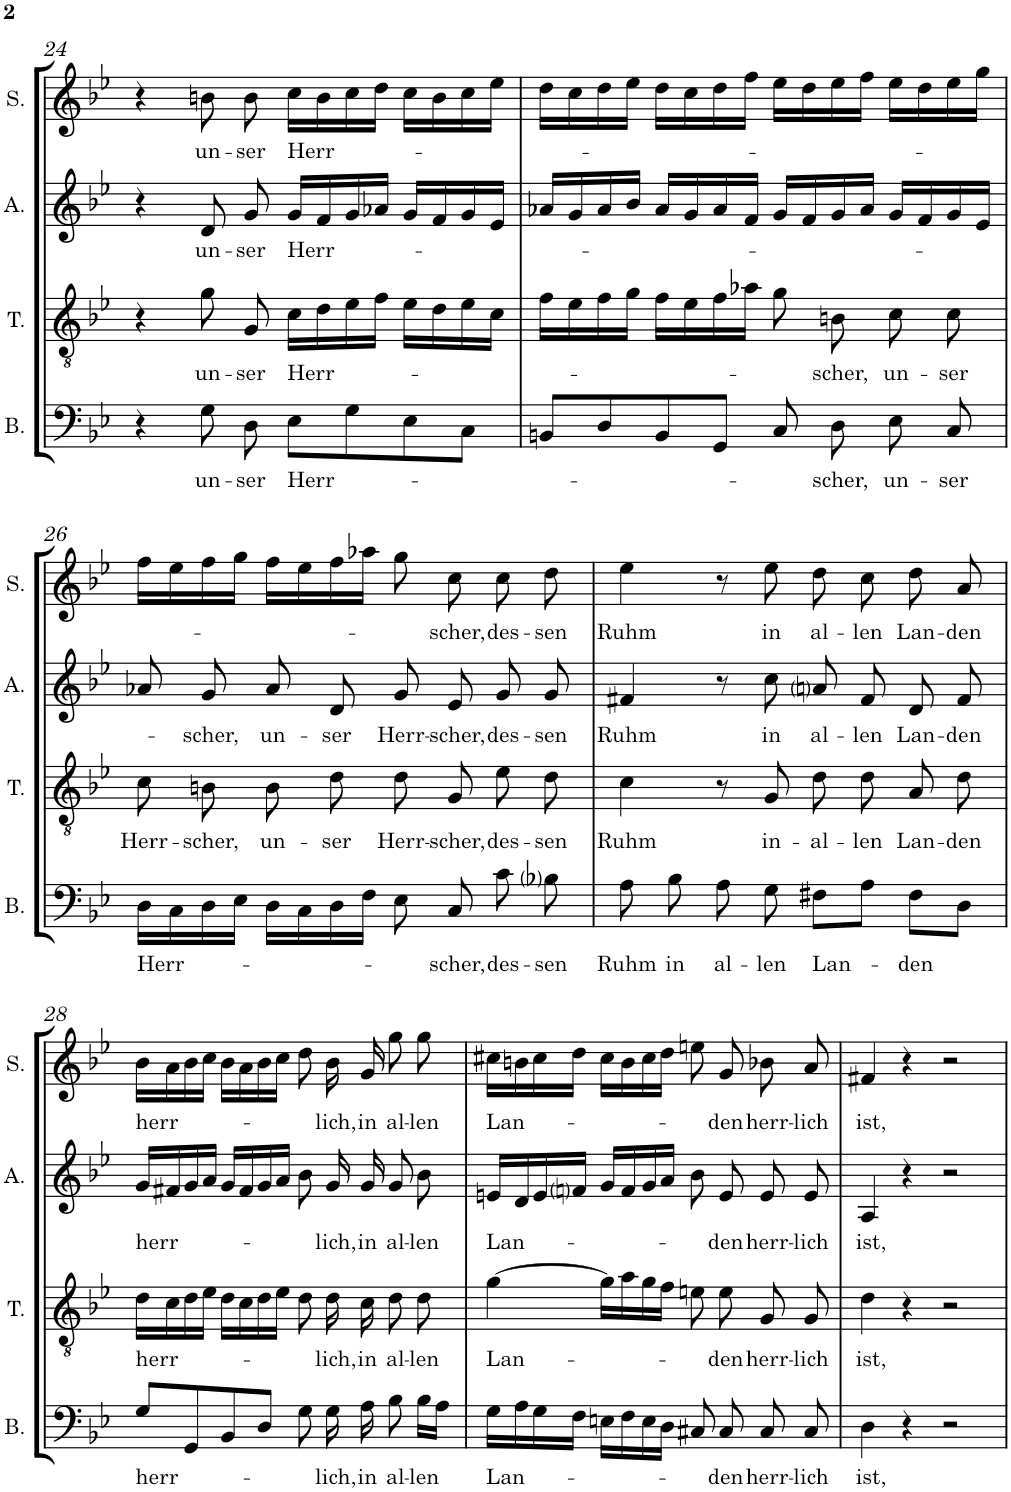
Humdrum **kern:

**kern	**text	**kern	**text	**kern	**text	**kern	**text
*part4	*part4	*part3	*part3	*part2	*part2	*part1	*part1
*staff4	*staff4	*staff3	*staff3	*staff2	*staff2	*staff1	*staff1
*I"Baß	*	*I"Tenor	*	*I"Alt	*	*I"Sopran	*
*I'B.	*	*I'T.	*	*I'A.	*	*I'S.	*
!!LO:PB:g=z
*clefF4	*	*clefGv2	*	*clefG2	*	*clefG2	*
*k[b-e-]	*	*k[b-e-]	*	*k[b-e-]	*	*k[b-e-]	*
*B-:	*	*B-:	*	*B-:	*	*B-:	*
*M4/4	*	*M4/4	*	*M4/4	*	*M4/4	*
=24	=24	=24	=24	=24	=24	=24	=24
4r	.	4r	.	4r	.	4r	.
!	!LO:LY:b	!	!LO:LY:b	!	!LO:LY:b	!	!LO:LY:b
8G\	un-	8g\	un-	8d/	un-	8bn\	un-
!	!LO:LY:b	!	!LO:LY:b	!	!LO:LY:b	!	!LO:LY:b
8D\	-ser	8G/	-ser	8g/	-ser	8b\	-ser
!	!LO:LY:b	!	!LO:LY:b	!	!LO:LY:b	!	!LO:LY:b
8E-\L	Herr-	16c\LL	Herr-	16g/LL	Herr-	16cc\LL	Herr-
.	.	16d\	.	16f/	.	16b\	.
8G\	.	16e-\	.	16g/	.	16cc\	.
.	.	16f\JJ	.	16a-X/JJ	.	16dd\JJ	.
8E-\	.	16e-\LL	.	16g/LL	.	16cc\LL	.
.	.	16d\	.	16f/	.	16b\	.
8C\J	.	16e-\	.	16g/	.	16cc\	.
.	.	16c\JJ	.	16e-/JJ	.	16ee-\JJ	.
=25	=25	=25	=25	=25	=25	=25	=25
8BBn/L	.	16f\LL	.	16a-X/LL	.	16dd\LL	.
.	.	16e-\	.	16g/	.	16cc\	.
8D/	.	16f\	.	16a-/	.	16dd\	.
.	.	16g\JJ	.	16b-/JJ	.	16ee-\JJ	.
8BB/	.	16f\LL	.	16a-/LL	.	16dd\LL	.
.	.	16e-\	.	16g/	.	16cc\	.
8GG/J	.	16f\	.	16a-/	.	16dd\	.
.	.	16a-X\JJ	.	16f/JJ	.	16ff\JJ	.
8C/	.	8g\	.	16g/LL	.	16ee-\LL	.
.	.	.	.	16f/	.	16dd\	.
!	!LO:LY:b	!	!LO:LY:b	!	!	!	!
8D\	-scher,	8Bn\	-scher,	16g/	.	16ee-\	.
.	.	.	.	16a-/JJ	.	16ff\JJ	.
!	!LO:LY:b	!	!LO:LY:b	!	!	!	!
8E-\	un-	8c\	un-	16g/LL	.	16ee-\LL	.
.	.	.	.	16f/	.	16dd\	.
!	!LO:LY:b	!	!LO:LY:b	!	!	!	!
8C/	-ser	8c\	-ser	16g/	.	16ee-\	.
.	.	.	.	16e-/JJ	.	16gg\JJ	.
!!LO:LB:g=z
=26	=26	=26	=26	=26	=26	=26	=26
!	!LO:LY:b	!	!LO:LY:b	!	!	!	!
16D\LL	Herr-	8c\	Herr-	8a-X/	.	16ff\LL	.
16C\	.	.	.	.	.	16ee-\	.
!	!	!	!LO:LY:b	!	!LO:LY:b	!	!
16D\	.	8Bn\	-scher,	8g/	-scher,	16ff\	.
16E-\JJ	.	.	.	.	.	16gg\JJ	.
!	!	!	!LO:LY:b	!	!LO:LY:b	!	!
16D\LL	.	8B\	un-	8a-/	un-	16ff\LL	.
16C\	.	.	.	.	.	16ee-\	.
!	!	!	!LO:LY:b	!	!LO:LY:b	!	!
16D\	.	8d\	-ser	8d/	-ser	16ff\	.
16F\JJ	.	.	.	.	.	16aa-X\JJ	.
!	!	!	!LO:LY:b	!	!LO:LY:b	!	!
8E-\	.	8d\	Herr-	8g/	Herr-	8gg\	.
!	!LO:LY:b	!	!LO:LY:b	!	!LO:LY:b	!	!LO:LY:b
8C/	-scher,	8G/	-scher,	8e-/	-scher,	8cc\	-scher,
!	!LO:LY:b	!	!LO:LY:b	!	!LO:LY:b	!	!LO:LY:b
8c\	des-	8e-\	des-	8g/	des-	8cc\	des-
!	!LO:LY:b	!	!LO:LY:b	!	!LO:LY:b	!	!LO:LY:b
8B-i\	-sen	8d\	-sen	8g/	-sen	8dd\	-sen
=27	=27	=27	=27	=27	=27	=27	=27
!	!LO:LY:b	!	!LO:LY:b	!	!LO:LY:b	!	!LO:LY:b
8A\	Ruhm	4c\	Ruhm	4f#X/	Ruhm	4ee-\	Ruhm
!	!LO:LY:b	!	!	!	!	!	!
8B-\	in	.	.	.	.	.	.
!	!LO:LY:b	!	!	!	!	!	!
8A\	al-	8r	.	8r	.	8r	.
!	!LO:LY:b	!	!LO:LY:b	!	!LO:LY:b	!	!LO:LY:b
8G\	-len	8G/	in-	8cc\	in	8ee-\	in
!	!LO:LY:b	!	!LO:LY:b	!	!LO:LY:b	!	!LO:LY:b
8F#X\L	Lan-	8d\	-al-	8ani/	al-	8dd\	al-
!	!	!	!LO:LY:b	!	!LO:LY:b	!	!LO:LY:b
8A\J	.	8d\	-len	8f#/	-len	8cc\	-len
!	!LO:LY:b	!	!LO:LY:b	!	!LO:LY:b	!	!LO:LY:b
8F#\L	-den	8A/	Lan-	8d/	Lan-	8dd\	Lan-
!	!	!	!LO:LY:b	!	!LO:LY:b	!	!LO:LY:b
8D\J	.	8d\	-den	8f#/	-den	8a/	-den
!!LO:LB:g=z
=28	=28	=28	=28	=28	=28	=28	=28
!	!LO:LY:b	!	!LO:LY:b	!	!LO:LY:b	!	!LO:LY:b
8G/L	herr-	16d\LL	herr-	16g/LL	herr-	16b-\LL	herr-
.	.	16c\	.	16f#X/	.	16a\	.
8GG/	.	16d\	.	16g/	.	16b-\	.
.	.	16e-\JJ	.	16a/JJ	.	16cc\JJ	.
8BB-/	.	16d\LL	.	16g/LL	.	16b-\LL	.
.	.	16c\	.	16f#/	.	16a\	.
8D/J	.	16d\	.	16g/	.	16b-\	.
.	.	16e-\JJ	.	16a/JJ	.	16cc\JJ	.
8G\	.	8d\	.	8b-\	.	8dd\	.
!	!LO:LY:b	!	!LO:LY:b	!	!LO:LY:b	!	!LO:LY:b
16G\	-lich,	16d\	-lich,	16g/	-lich,	16b-\	-lich,
!	!LO:LY:b	!	!LO:LY:b	!	!LO:LY:b	!	!LO:LY:b
16A\	in	16c\	in	16g/	in	16g/	in
!	!LO:LY:b	!	!LO:LY:b	!	!LO:LY:b	!	!LO:LY:b
8B-\	al-	8d\	al-	8g/	al-	8gg\	al-
!	!LO:LY:b	!	!LO:LY:b	!	!LO:LY:b	!	!LO:LY:b
16B-\LL	-len	8d\	-len	8b-\	-len	8gg\	-len
16A\JJ	.	.	.	.	.	.	.
=29	=29	=29	=29	=29	=29	=29	=29
!	!LO:LY:b	!	!LO:LY:b	!	!LO:LY:b	!	!LO:LY:b
16G\LL	Lan-	[4g\	Lan-	16en/LL	Lan-	16cc#X\LL	Lan-
16A\	.	.	.	16d/	.	16bn\	.
16G\	.	.	.	16e/	.	16cc#\	.
16F\JJ	.	.	.	16fni/JJ	.	16dd\JJ	.
16En\LL	.	16g\LL]	.	16g/LL	.	16cc#\LL	.
16F\	.	16a\	.	16f/	.	16b\	.
16E\	.	16g\	.	16g/	.	16cc#\	.
16D\JJ	.	16f\JJ	.	16a/JJ	.	16dd\JJ	.
8C#X/	.	8en\	.	8b-\	.	8een\	.
!	!LO:LY:b	!	!LO:LY:b	!	!LO:LY:b	!	!LO:LY:b
8C#/	-den	8e\	-den	8e/	-den	8g/	-den
!	!LO:LY:b	!	!LO:LY:b	!	!LO:LY:b	!	!LO:LY:b
8C#/	herr-	8G/	herr-	8e/	herr-	8b-X\	herr-
!	!LO:LY:b	!	!LO:LY:b	!	!LO:LY:b	!	!LO:LY:b
8C#/	-lich	8G/	-lich	8e/	-lich	8a/	-lich
=30	=30	=30	=30	=30	=30	=30	=30
!	!LO:LY:b	!	!LO:LY:b	!	!LO:LY:b	!	!LO:LY:b
4D\	ist,	4d\	ist,	4A/	ist,	4f#X/	ist,
4r	.	4r	.	4r	.	4r	.
2r	.	2r	.	2r	.	2r	.
=	=	=	=	=	=	=	=
*-	*-	*-	*-	*-	*-	*-	*-
